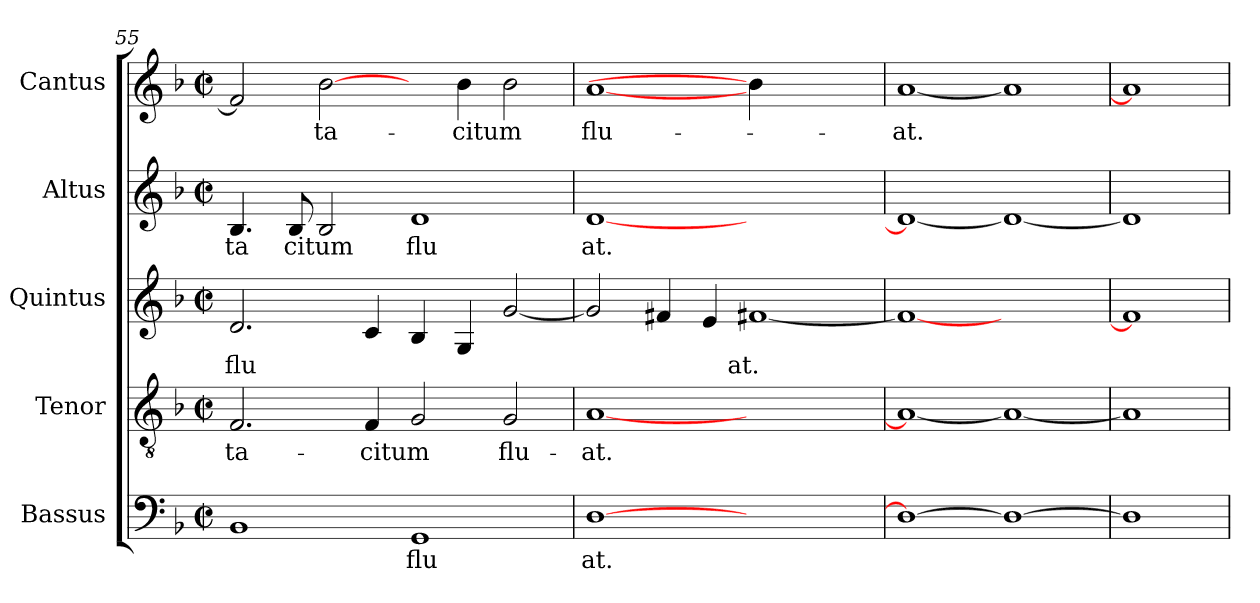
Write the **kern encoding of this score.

**kern	**text	**kern	**text	**kern	**text	**kern	**text	**kern	**text
*part5	*part5	*part4	*part4	*part3	*part3	*part2	*part2	*part1	*part1
*staff5	*staff5	*staff4	*staff4	*staff3	*staff3	*staff2	*staff2	*staff1	*staff1
*I"Bassus	*	*I"Tenor	*	*I"Quintus	*	*I"Altus	*	*I"Cantus	*
*clefF4	*	*clefGv2	*	*clefG2	*	*clefG2	*	*clefG2	*
*k[b-]	*	*k[b-]	*	*k[b-]	*	*k[b-]	*	*k[b-]	*
*F:	*	*F:	*	*F:	*	*F:	*	*F:	*
*M2/2	*	*M2/2	*	*M2/2	*	*M2/2	*	*M2/2	*
*met(c|)	*	*met(c|)	*	*met(c|)	*	*met(c|)	*	*met(c|)	*
=55	=55	=55	=55	=55	=55	=55	=55	=55	=55
!	!LO:LY:b	!	!LO:LY:b:cj	!	!LO:LY:b	!	!LO:LY:b:cj	!	!LO:LY:b
1BB-	.	2.F/	ta-	2.d/	flu	4.B-/	ta	2f/]	.
!	!	!	!	!	!	!	!LO:LY:b:cj	!	!
.	.	.	.	.	.	8B-/	citum	.	.
!	!	!	!	!	!	!	!LO:LY:b:cj	!	!LO:LY:b
.	.	.	.	.	.	2B-/	.	[2b-\	ta-
!	!	!	!LO:LY:b:cj	!	!LO:LY:b	!	!	!	!
.	.	4F/	-citum	4c/	.	.	.	.	.
!	!LO:LY:b	!	!LO:LY:b:cj	!	!LO:LY:b	!	!LO:LY:b:cj	!	!
1GG	flu	2G/	.	4B-/	.	1d	flu	4ryy	.
!	!	!	!	!	!LO:LY:b	!	!	!	!LO:LY:b
.	.	.	.	4G/	.	.	.	4b-\	-citum
!	!	!	!LO:LY:b:cj	!	!LO:LY:b	!	!	!	!LO:LY:b
.	.	2G/	flu-	[<2g/	.	.	.	2b-\	.
=56	=56	=56	=56	=56	=56	=56	=56	=56	=56
!	!LO:LY:b	!	!LO:LY:b:cj	!	!LO:LY:b	!	!LO:LY:b:cj	!	!LO:LY:b
[>1D	at.	[<1A	-at.	2g/]	.	[<1d	at.	[1a	flu-
!	!	!	!	!	!LO:LY:b	!	!	!	!
.	.	.	.	4f#/	.	.	.	.	.
!	!	!	!	!	!LO:LY:b	!	!	!	!
.	.	.	.	4e/	.	.	.	.	.
!	!	!	!	!	!LO:LY:b	!	!	!	!
1ryy	.	1ryy	.	[<1f#X	at.	1ryy	.	4b-\]	.
.	.	.	.	.	.	.	.	2.ryy	.
=57	=57	=57	=57	=57	=57	=57	=57	=57	=57
!	!LO:LY:b	!	!LO:LY:b:cj	!	!LO:LY:b	!	!LO:LY:b:cj	!	!LO:LY:b
1D_	.	1A_	.	1f#_	.	1d_	.	[1a	-at.
1D_	.	1A_	.	1ryy	.	1d_	.	1a]	.
=58!	=58!	=58!	=58!	=58!	=58!	=58!	=58!	=58!	=58!
1D]	.	1A]	.	1f#]	.	1d]	.	1a]	.
=	=	=	=	=	=	=	=	=	=
*-	*-	*-	*-	*-	*-	*-	*-	*-	*-
